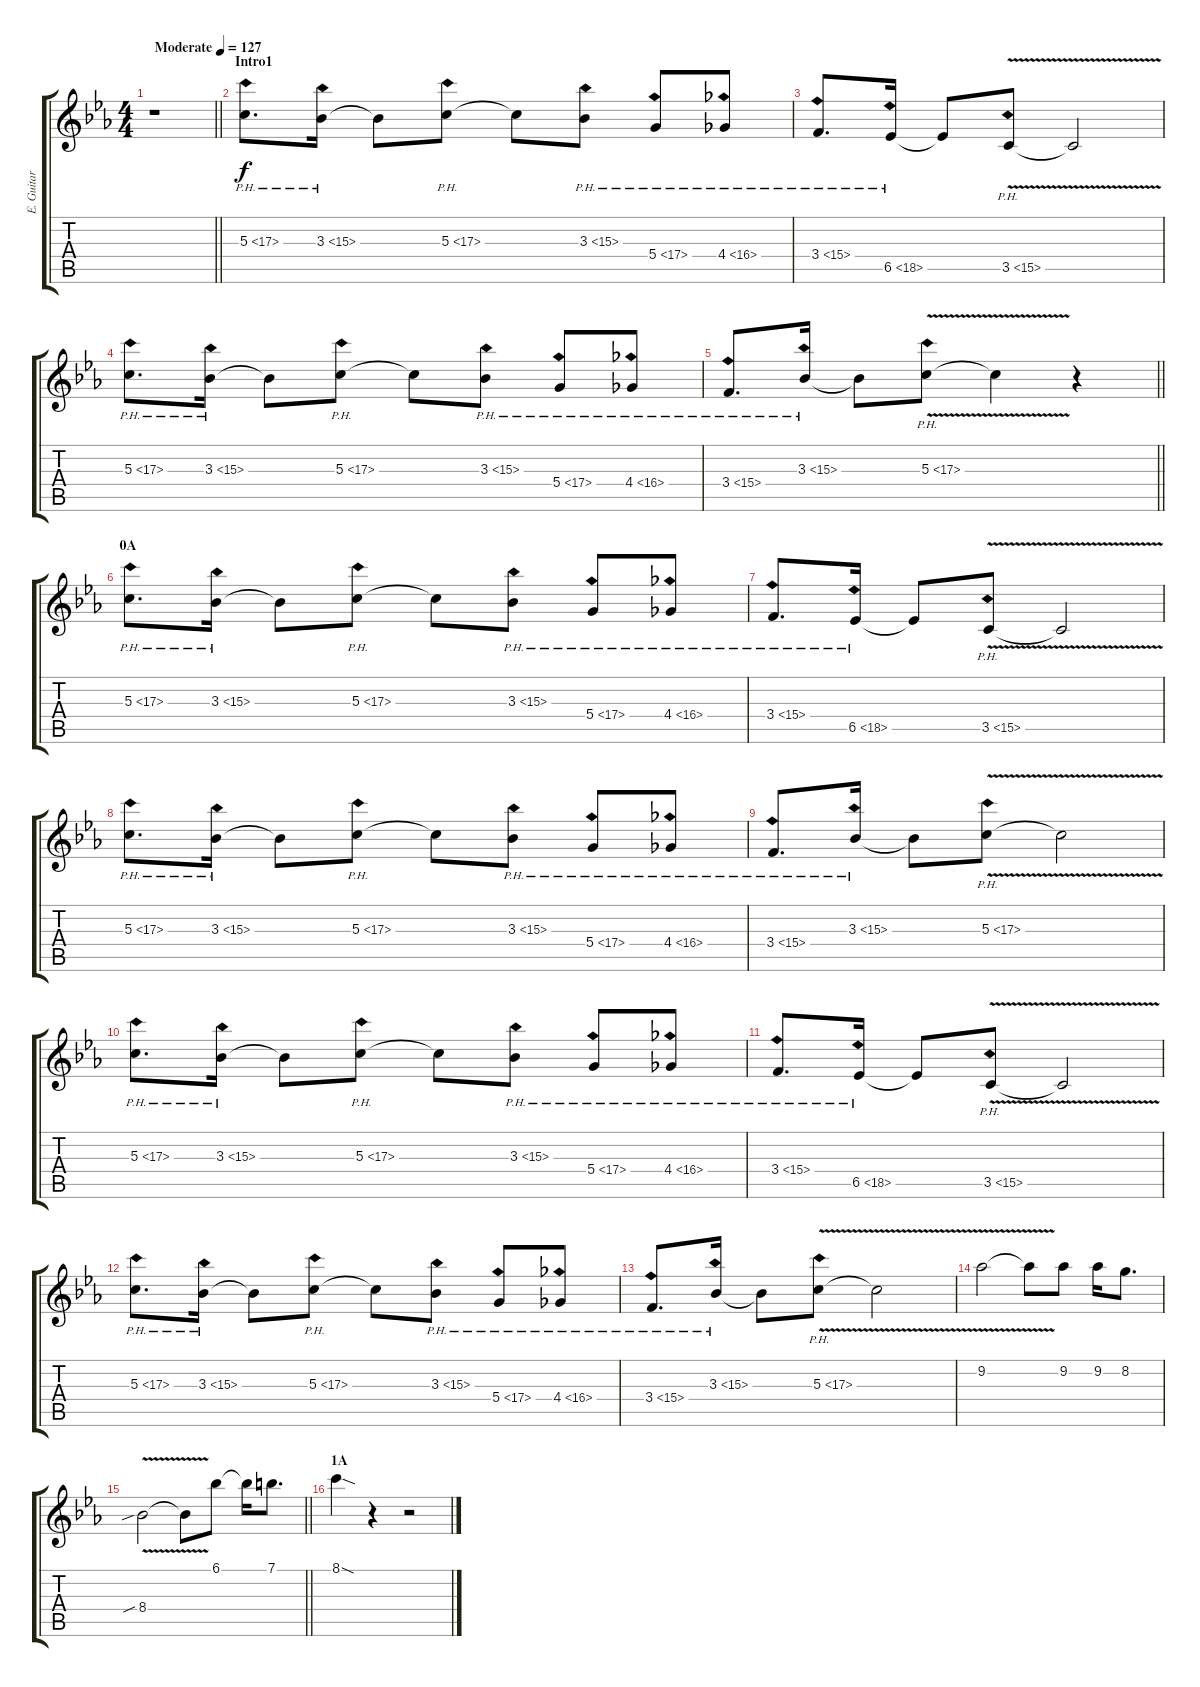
\track ("E. Guitar II" "E. Guitar ") {instrument overdrivenguitar}
\staff {score tabs}
\tuning (E4 B3 G3 D3 A2 E2) {hide}
\ts (4 4)
\tempo (127 "Moderate")
\clef g2
\barLineRight lightlight
\ks eb
r.1{dy f instrument overdrivenguitar} |
\section ("" "Intro1")
5.3{ph 12}.8{d} 3.3{ph 12}.16 3.3{t}.8 5.3{ph 12}.8 5.3{t}.8 3.3{ph 12}.8 5.4{ph 12}.8 4.4{ph 12}.8 |
3.4{ph 12}.8{d} 6.5{ph 12}.16 6.5{t}.8 3.5{ph 12 v}.8 3.5{t}.2 |
5.3{ph 12}.8{d} 3.3{ph 12}.16 3.3{t}.8 5.3{ph 12}.8 5.3{t}.8 3.3{ph 12}.8 5.4{ph 12}.8 4.4{ph 12}.8 |
\barLineRight lightlight
3.4{ph 12}.8{d} 3.3{ph 12}.16 3.3{t}.8 5.3{ph 12 v}.8 5.3{t}.4 r.4 |
\section ("" "0A")
5.3{ph 12}.8{d} 3.3{ph 12}.16 3.3{t}.8 5.3{ph 12}.8 5.3{t}.8 3.3{ph 12}.8 5.4{ph 12}.8 4.4{ph 12}.8 |
3.4{ph 12}.8{d} 6.5{ph 12}.16 6.5{t}.8 3.5{ph 12 v}.8 3.5{t}.2 |
5.3{ph 12}.8{d} 3.3{ph 12}.16 3.3{t}.8 5.3{ph 12}.8 5.3{t}.8 3.3{ph 12}.8 5.4{ph 12}.8 4.4{ph 12}.8 |
3.4{ph 12}.8{d} 3.3{ph 12}.16 3.3{t}.8 5.3{ph 12 v}.8 5.3{t}.2 |
5.3{ph 12}.8{d} 3.3{ph 12}.16 3.3{t}.8 5.3{ph 12}.8 5.3{t}.8 3.3{ph 12}.8 5.4{ph 12}.8 4.4{ph 12}.8 |
3.4{ph 12}.8{d} 6.5{ph 12}.16 6.5{t}.8 3.5{ph 12 v}.8 3.5{t}.2 |
5.3{ph 12}.8{d} 3.3{ph 12}.16 3.3{t}.8 5.3{ph 12}.8 5.3{t}.8 3.3{ph 12}.8 5.4{ph 12}.8 4.4{ph 12}.8 |
3.4{ph 12}.8{d} 3.3{ph 12}.16 3.3{t}.8 5.3{ph 12 v}.8 5.3{t}.2 |
9.2{v}.2 9.2{t}.8 9.2.8 9.2.16 8.2.8{d} |
\barLineRight lightlight
8.4{v sib}.2 8.4{t}.8 6.1.8 6.1{t}.16 7.1.8{d} |
\section ("" "1A")
8.1{sod}.4 r.4 r.2
